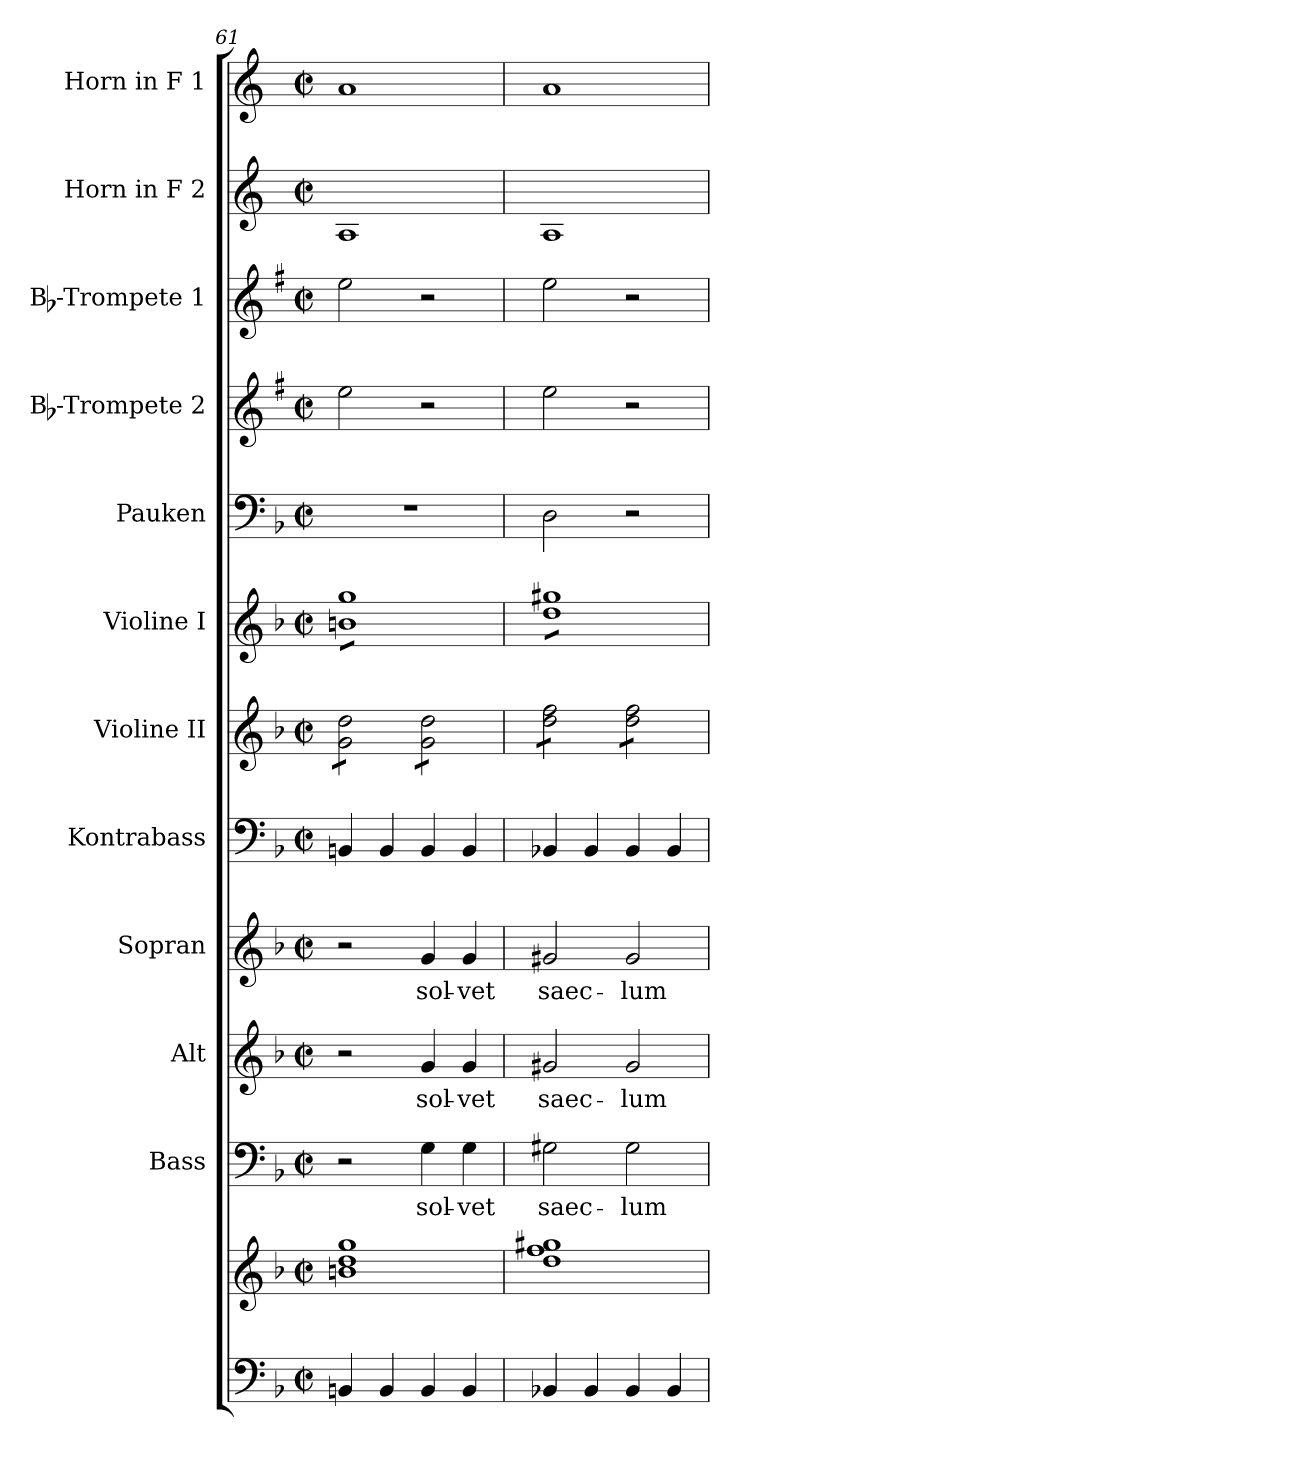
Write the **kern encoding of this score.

**kern	**kern	**kern	**text	**kern	**text	**kern	**text	**kern	**kern	**kern	**kern	**kern	**kern	**kern	**kern
*part12	*part12	*part11	*part11	*part10	*part10	*part9	*part9	*part8	*part7	*part6	*part5	*part4	*part3	*part2	*part1
*staff13	*staff12	*staff11	*staff11	*staff10	*staff10	*staff9	*staff9	*staff8	*staff7	*staff6	*staff5	*staff4	*staff3	*staff2	*staff1
*	*	*I"Bass	*	*I"Alt	*	*I"Sopran	*	*I"Kontrabass	*I"Violine II	*I"Violine I	*I"Pauken	*I"Bb-Trompete 2	*I"Bb-Trompete 1	*I"Horn in F 2	*I"Horn in F 1
*	*	*I'B.	*	*I'A.	*	*I'S.	*	*I'Kb.	*I'Vl. II	*I'Vl. I	*I'Pk.	*I'Bb Trp. 2	*I'Bb Trp. 1	*	*
*clefF4	*clefG2	*clefF4	*	*clefG2	*	*clefG2	*	*clefF4	*clefG2	*clefG2	*clefF4	*clefG2	*clefG2	*clefG2	*clefG2
*	*	*	*	*	*	*	*	*ITrd7c12	*	*	*	*ITrd1c2	*ITrd1c2	*ITrd4c7	*ITrd4c7
*k[b-]	*k[b-]	*k[b-]	*	*k[b-]	*	*k[b-]	*	*k[b-]	*k[b-]	*k[b-]	*k[b-]	*k[b-]	*k[b-]	*k[b-]	*k[b-]
*F:	*F:	*F:	*	*F:	*	*F:	*	*F:	*F:	*F:	*F:	*F:	*F:	*F:	*F:
*M2/2	*M2/2	*M2/2	*	*M2/2	*	*M2/2	*	*M2/2	*M2/2	*M2/2	*M2/2	*M2/2	*M2/2	*M2/2	*M2/2
*met(c|)	*met(c|)	*met(c|)	*	*met(c|)	*	*met(c|)	*	*met(c|)	*met(c|)	*met(c|)	*met(c|)	*met(c|)	*met(c|)	*met(c|)	*met(c|)
=61	=61	=61	=61	=61	=61	=61	=61	=61	=61	=61	=61	=61	=61	=61	=61
*	*	*	*	*	*	*	*	*	*tremolo	*	*	*	*	*	*
*	*	*	*	*	*	*	*	*	*	*tremolo	*	*	*	*	*
4BBn/	1bn 1dd 1gg	2r	.	2r	.	2r	.	4BBBn/	8g\ 8dd\L	8bn 8ggL	1r	2dd\	2dd\	1D	1d
.	.	.	.	.	.	.	.	.	8g\ 8dd\	8bn 8gg	.	.	.	.	.
4BB/	.	.	.	.	.	.	.	4BBB/	8g\ 8dd\	8bn 8gg	.	.	.	.	.
.	.	.	.	.	.	.	.	.	8g\ 8dd\J	8bn 8gg	.	.	.	.	.
!	!	!	!LO:LY:b	!	!LO:LY:b	!	!LO:LY:b	!	!	!	!	!	!	!	!
4BB/	.	4G\	sol-	4g/	sol-	4g/	sol-	4BBB/	8g\ 8dd\L	8bn 8gg	.	2r	2r	.	.
.	.	.	.	.	.	.	.	.	8g\ 8dd\	8bn 8gg	.	.	.	.	.
!	!	!	!LO:LY:b	!	!LO:LY:b	!	!LO:LY:b	!	!	!	!	!	!	!	!
4BB/	.	4G\	-vet	4g/	-vet	4g/	-vet	4BBB/	8g\ 8dd\	8bn 8gg	.	.	.	.	.
.	.	.	.	.	.	.	.	.	8g\ 8dd\J	8bn 8ggJ	.	.	.	.	.
=62	=62	=62	=62	=62	=62	=62	=62	=62	=62	=62	=62	=62	=62	=62	=62
!	!	!	!LO:LY:b	!	!LO:LY:b	!	!LO:LY:b	!	!	!	!	!	!	!	!
4BB-X/	1dd 1ff 1gg#X	2G#X\	saec-	2g#X/	saec-	2g#X/	saec-	4BBB-X/	8dd\ 8ff\L	8dd 8gg#XL	2D\	2dd\	2dd\	1D	1d
.	.	.	.	.	.	.	.	.	8dd\ 8ff\	8dd 8gg#X	.	.	.	.	.
4BB-/	.	.	.	.	.	.	.	4BBB-/	8dd\ 8ff\	8dd 8gg#X	.	.	.	.	.
.	.	.	.	.	.	.	.	.	8dd\ 8ff\J	8dd 8gg#X	.	.	.	.	.
!	!	!	!LO:LY:b	!	!LO:LY:b	!	!LO:LY:b	!	!	!	!	!	!	!	!
4BB-/	.	2G#\	-lum	2g#/	-lum	2g#/	-lum	4BBB-/	8dd\ 8ff\L	8dd 8gg#X	2r	2r	2r	.	.
.	.	.	.	.	.	.	.	.	8dd\ 8ff\	8dd 8gg#X	.	.	.	.	.
4BB-/	.	.	.	.	.	.	.	4BBB-/	8dd\ 8ff\	8dd 8gg#X	.	.	.	.	.
.	.	.	.	.	.	.	.	.	8dd\ 8ff\J	8dd 8gg#XJ	.	.	.	.	.
*	*	*	*	*	*	*	*	*	*	*Xtremolo	*	*	*	*	*
*	*	*	*	*	*	*	*	*	*Xtremolo	*	*	*	*	*	*
=	=	=	=	=	=	=	=	=	=	=	=	=	=	=	=
*-	*-	*-	*-	*-	*-	*-	*-	*-	*-	*-	*-	*-	*-	*-	*-
